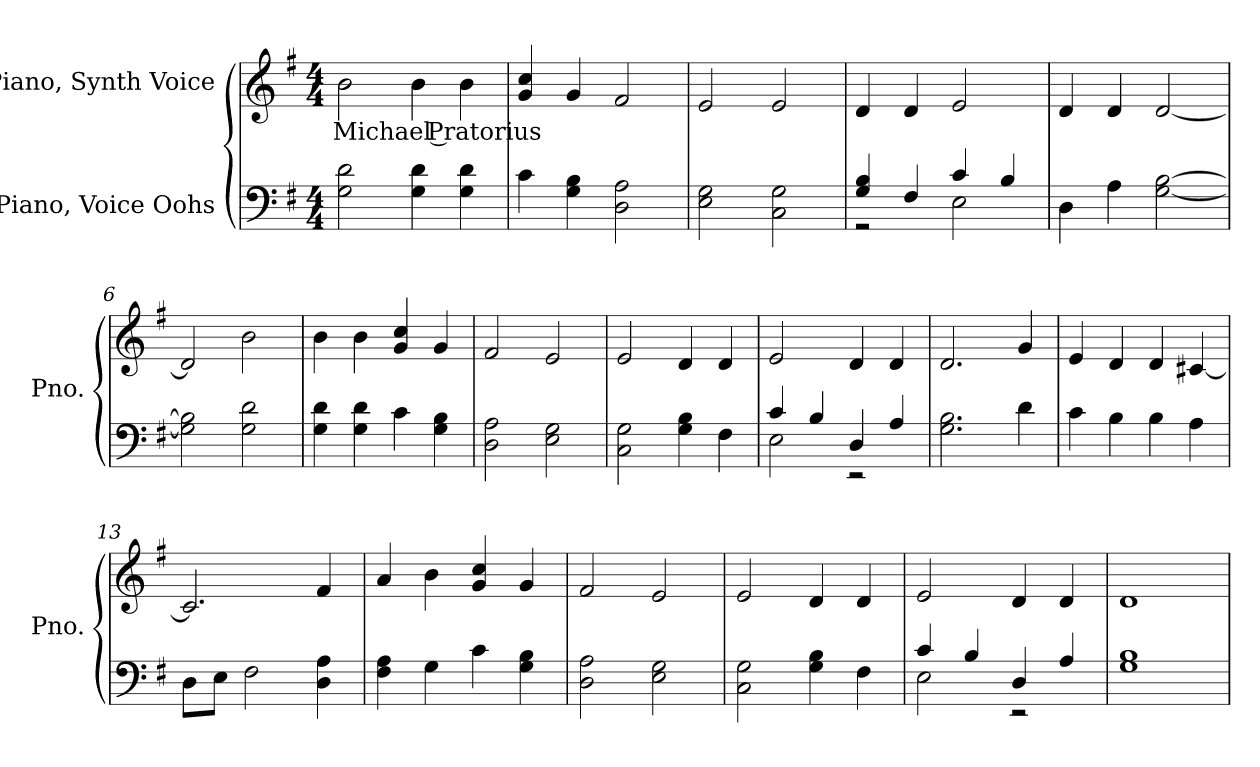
**kern	**kern	**text
*part2	*part1	*part1
*staff2	*staff1	*staff1
*I"Piano, Voice Oohs	*I"Piano, Synth Voice	*
*I'Pno.	*I'Pno.	*
*clefF4	*clefG2	*
*k[f#]	*k[f#]	*
*M4/4	*M4/4	*
*MM80	*MM80	*
=1	=1	=1
!	!	!LO:LY:b
2G\ 2d\	2b\	Michael Pratorius
4G\ 4d\	4b\	.
4G\ 4d\	4b\	.
=2	=2	=2
4c\	4g/ 4cc/	.
4G\ 4B\	4g/	.
2D\ 2A\	2f#/	.
=3	=3	=3
2E\ 2G\	2e/	.
2C\ 2G\	2e/	.
=4	=4	=4
*^	*	*
4G/ 4B/	2r	4d/	.
4F#/	.	4d/	.
4c/	2E\	2e/	.
4B/	.	.	.
*v	*v	*	*
=5	=5	=5
4D\	4d/	.
4A\	4d/	.
[2G\ [2B\	[2d/	.
=6	=6	=6
2G\] 2B\]	2d/]	.
2G\ 2d\	2b\	.
!!LO:LB:g=z
=7	=7	=7
4G\ 4d\	4b\	.
4G\ 4d\	4b\	.
4c\	4g/ 4cc/	.
4G\ 4B\	4g/	.
=8	=8	=8
2D\ 2A\	2f#/	.
2E\ 2G\	2e/	.
=9	=9	=9
2C\ 2G\	2e/	.
4G\ 4B\	4d/	.
4F#\	4d/	.
=10	=10	=10
*^	*	*
4c/	2E\	2e/	.
4B/	.	.	.
4D/	2r	4d/	.
4A/	.	4d/	.
*v	*v	*	*
=11	=11	=11
2.G\ 2.B\	2.d/	.
4d\	4g/	.
=12	=12	=12
4c\	4e/	.
4B\	4d/	.
4B\	4d/	.
4A\	[4c#X/	.
=13	=13	=13
8D\L	2.c#/]	.
8E\J	.	.
2F#\	.	.
4D\ 4A\	4f#/	.
=14	=14	=14
4F#\ 4A\	4a/	.
4G\	4b\	.
4c\	4g/ 4cc/	.
4G\ 4B\	4g/	.
=15	=15	=15
2D\ 2A\	2f#/	.
2E\ 2G\	2e/	.
!!LO:LB:g=z
=16	=16	=16
2C\ 2G\	2e/	.
4G\ 4B\	4d/	.
4F#\	4d/	.
=17	=17	=17
*^	*	*
4c/	2E\	2e/	.
4B/	.	.	.
4D/	2r	4d/	.
4A/	.	4d/	.
*v	*v	*	*
=18	=18	=18
1G 1B	1d	.
=	=	=
*-	*-	*-
